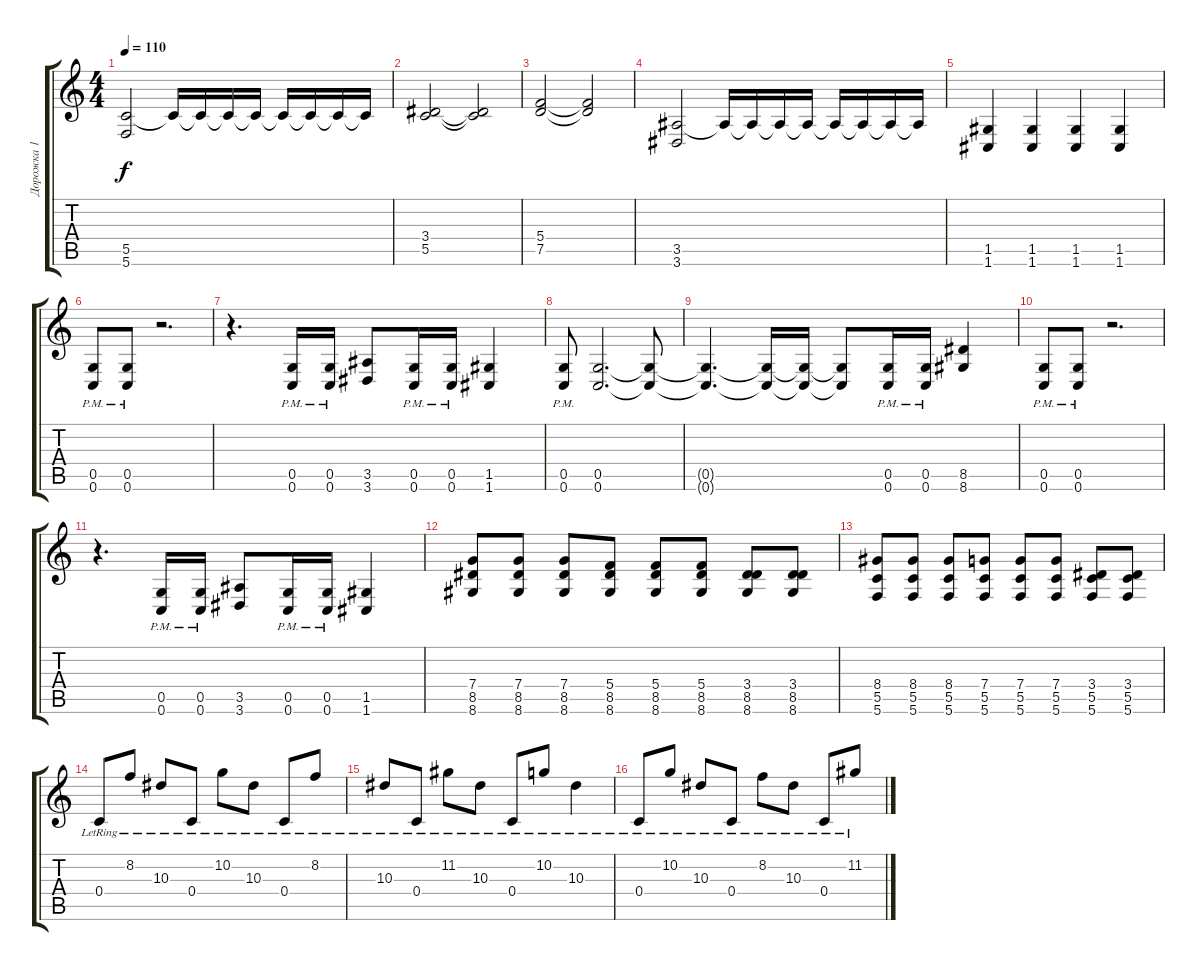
\track ("Дорожка 1" "Дорожка 1") {instrument distortionguitar}
\staff {score tabs}
\tuning (D4 A3 F3 C3 G2 C2) {hide}
\ts (4 4)
\tempo 110
\clef g2
\ks c
(5.5 5.6).2{dy f} 5.5{t}.16 5.5{t}.16 5.5{t}.16 5.5{t}.16 5.5{t}.16 5.5{t}.16 5.5{t}.16 5.5{t}.16 |
(3.4 5.5).2 (3.4{t} 5.5{t}).2 |
(5.4 7.5).2 (5.4{t} 7.5{t}).2 |
(3.5 3.6).2 3.5{t}.16 3.5{t}.16 3.5{t}.16 3.5{t}.16 3.5{t}.16 3.5{t}.16 3.5{t}.16 3.5{t}.16 |
(1.5 1.6).4 (1.5 1.6).4 (1.5 1.6).4 (1.5 1.6).4 |
(0.5{pm} 0.6{pm}).8 (0.5{pm} 0.6{pm}).8 r.2{d} |
r.4{d} (0.5{pm} 0.6{pm}).16 (0.5{pm} 0.6{pm}).16 (3.5 3.6).8 (0.5{pm} 0.6{pm}).16 (0.5{pm} 0.6{pm}).16 (1.5 1.6).4 |
(0.5{pm} 0.6{pm}).8 (0.5 0.6).2{d} (0.5{t} 0.6{t}).8 |
(0.5{t} 0.6{t}).4{d} (0.5{t} 0.6{t}).16 (0.5{t} 0.6{t}).16 (0.5{t} 0.6{t}).8 (0.5{pm} 0.6{pm}).16 (0.5{pm} 0.6{pm}).16 (8.5 8.6).4 |
(0.5{pm} 0.6{pm}).8 (0.5{pm} 0.6{pm}).8 r.2{d} |
r.4{d} (0.5{pm} 0.6{pm}).16 (0.5{pm} 0.6{pm}).16 (3.5 3.6).8 (0.5{pm} 0.6{pm}).16 (0.5{pm} 0.6{pm}).16 (1.5 1.6).4 |
(7.4 8.5 8.6).8 (7.4 8.5 8.6).8 (7.4 8.5 8.6).8 (5.4 8.5 8.6).8 (5.4 8.5 8.6).8 (5.4 8.5 8.6).8 (3.4 8.5 8.6).8 (3.4 8.5 8.6).8 |
(8.4 5.5 5.6).8 (8.4 5.5 5.6).8 (8.4 5.5 5.6).8 (7.4 5.5 5.6).8 (7.4 5.5 5.6).8 (7.4 5.5 5.6).8 (3.4 5.5 5.6).8 (3.4 5.5 5.6).8 |
0.4{lr}.8{volume 10} 8.2{lr}.8 10.3{lr}.8 0.4{lr}.8 10.2{lr}.8 10.3{lr}.8 0.4{lr}.8 8.2{lr}.8 |
10.3{lr}.8 0.4{lr}.8 11.2{lr}.8 10.3{lr}.8 0.4{lr}.8 10.2{lr}.8 10.3{lr}.4 |
0.4{lr}.8 10.2{lr}.8 10.3{lr}.8 0.4{lr}.8 8.2{lr}.8 10.3{lr}.8 0.4{lr}.8 11.2{lr}.8
